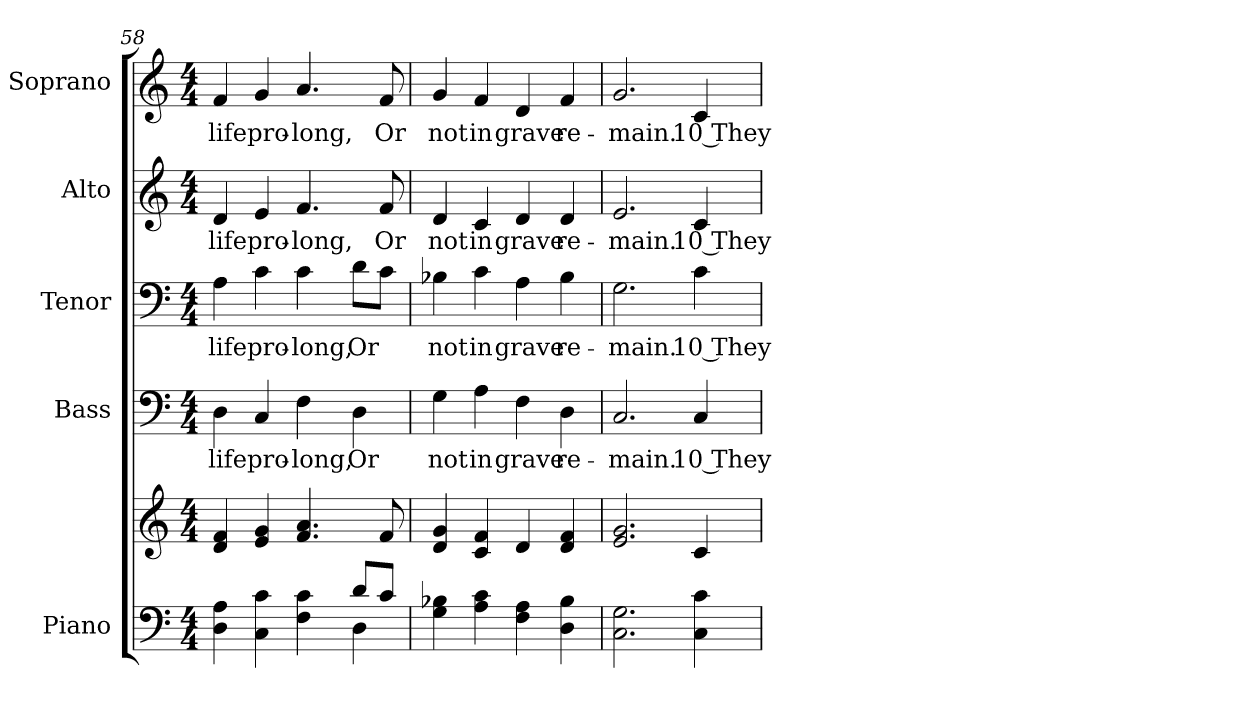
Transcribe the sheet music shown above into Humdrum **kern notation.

**kern	**kern	**kern	**text	**kern	**text	**kern	**text	**kern	**text
*part5	*part5	*part4	*part4	*part3	*part3	*part2	*part2	*part1	*part1
*staff6	*staff5	*staff4	*staff4	*staff3	*staff3	*staff2	*staff2	*staff1	*staff1
*I"Piano	*	*I"Bass	*	*I"Tenor	*	*I"Alto	*	*I"Soprano	*
*I'Pno.	*	*I'B.	*	*I'T.	*	*I'A.	*	*I'S.	*
*clefF4	*clefG2	*clefF4	*	*clefF4	*	*clefG2	*	*clefG2	*
*k[]	*k[]	*k[]	*	*k[]	*	*k[]	*	*k[]	*
*C:	*C:	*C:	*	*C:	*	*C:	*	*C:	*
*M4/4	*M4/4	*M4/4	*	*M4/4	*	*M4/4	*	*M4/4	*
=58	=58	=58	=58	=58	=58	=58	=58	=58	=58
*^	*	*	*	*	*	*	*	*	*
!	!	!	!	!LO:LY:b:color=#000000	!	!	!	!	!	!
!	!	!	!	!	!	!LO:LY:b:color=#000000	!	!	!	!
!	!	!	!	!	!	!	!	!LO:LY:b:color=#000000	!	!
!	!	!	!	!	!	!	!	!	!	!LO:LY:b:color=#000000
4Di\ 4Ai	2ryy	4di/ 4fi	4Di\	life	4Ai\	life	4di/	life	4fi/	life
!	!	!	!	!LO:LY:b:color=#000000	!	!	!	!	!	!
!	!	!	!	!	!	!LO:LY:b:color=#000000	!	!	!	!
!	!	!	!	!	!	!	!	!LO:LY:b:color=#000000	!	!
!	!	!	!	!	!	!	!	!	!	!LO:LY:b:color=#000000
4Ci\ 4ci	.	4ei/ 4gi	4Ci/	pro-	4ci\	pro-	4ei/	pro-	4gi/	pro-
!	!	!	!	!LO:LY:b:color=#000000	!	!	!	!	!	!
!	!	!	!	!	!	!LO:LY:b:color=#000000	!	!	!	!
!	!	!	!	!	!	!	!	!LO:LY:b:color=#000000	!	!
!	!	!	!	!	!	!	!	!	!	!LO:LY:b:color=#000000
4Fi\ 4ci	4ryy	4.fi/ 4.ai	4Fi\	-long,	4ci\	-long,	4.fi/	-long,	4.ai/	-long,
!	!	!	!	!LO:LY:b:color=#000000	!	!	!	!	!	!
!	!	!	!	!	!	!LO:LY:b:color=#000000	!	!	!	!
8di/L	4Di\	.	4Di\	Or	8di\L	Or	.	.	.	.
!	!	!	!	!	!	!	!	!LO:LY:b:color=#000000	!	!
!	!	!	!	!	!	!	!	!	!	!LO:LY:b:color=#000000
8ci/J	.	8fi/	.	.	8ci\J	.	8fi/	Or	8fi/	Or
*v	*v	*	*	*	*	*	*	*	*	*
=59	=59	=59	=59	=59	=59	=59	=59	=59	=59
!	!	!	!LO:LY:b:color=#000000	!	!	!	!	!	!
!	!	!	!	!	!LO:LY:b:color=#000000	!	!	!	!
!	!	!	!	!	!	!	!LO:LY:b:color=#000000	!	!
!	!	!	!	!	!	!	!	!	!LO:LY:b:color=#000000
4Gi\ 4B-Xi	4di/ 4gi	4Gi\	not	4B-Xi\	not	4di/	not	4gi/	not
!	!	!	!LO:LY:b:color=#000000	!	!	!	!	!	!
!	!	!	!	!	!LO:LY:b:color=#000000	!	!	!	!
!	!	!	!	!	!	!	!LO:LY:b:color=#000000	!	!
!	!	!	!	!	!	!	!	!	!LO:LY:b:color=#000000
4Ai\ 4ci	4ci/ 4fi	4Ai\	in	4ci\	in	4ci/	in	4fi/	in
!	!	!	!LO:LY:b:color=#000000	!	!	!	!	!	!
!	!	!	!	!	!LO:LY:b:color=#000000	!	!	!	!
!	!	!	!	!	!	!	!LO:LY:b:color=#000000	!	!
!	!	!	!	!	!	!	!	!	!LO:LY:b:color=#000000
4Fi\ 4Ai	4di/	4Fi\	grave	4Ai\	grave	4di/	grave	4di/	grave
!	!	!	!LO:LY:b:color=#000000	!	!	!	!	!	!
!	!	!	!	!	!LO:LY:b:color=#000000	!	!	!	!
!	!	!	!	!	!	!	!LO:LY:b:color=#000000	!	!
!	!	!	!	!	!	!	!	!	!LO:LY:b:color=#000000
4Di\ 4B-i	4di/ 4fi	4Di\	re-	4B-i\	re-	4di/	re-	4fi/	re-
!!LO:PB:g=z
=60	=60	=60	=60	=60	=60	=60	=60	=60	=60
!	!	!	!LO:LY:b:color=#000000	!	!	!	!	!	!
!	!	!	!	!	!LO:LY:b:color=#000000	!	!	!	!
!	!	!	!	!	!	!	!LO:LY:b:color=#000000	!	!
!	!	!	!	!	!	!	!	!	!LO:LY:b:color=#000000
2.Ci\ 2.Gi	2.ei/ 2.gi	2.Ci/	-main.	2.Gi\	-main.	2.ei/	-main.	2.gi/	-main.
!	!	!	!LO:LY:b:color=#000000	!	!	!	!	!	!
!	!	!	!	!	!LO:LY:b:color=#000000	!	!	!	!
!	!	!	!	!	!	!	!LO:LY:b:color=#000000	!	!
!	!	!	!	!	!	!	!	!	!LO:LY:b:color=#000000
4Ci\ 4ci	4ci/	4Ci/	10 They	4ci\	10 They	4ci/	10 They	4ci/	10 They
=	=	=	=	=	=	=	=	=	=
*-	*-	*-	*-	*-	*-	*-	*-	*-	*-
